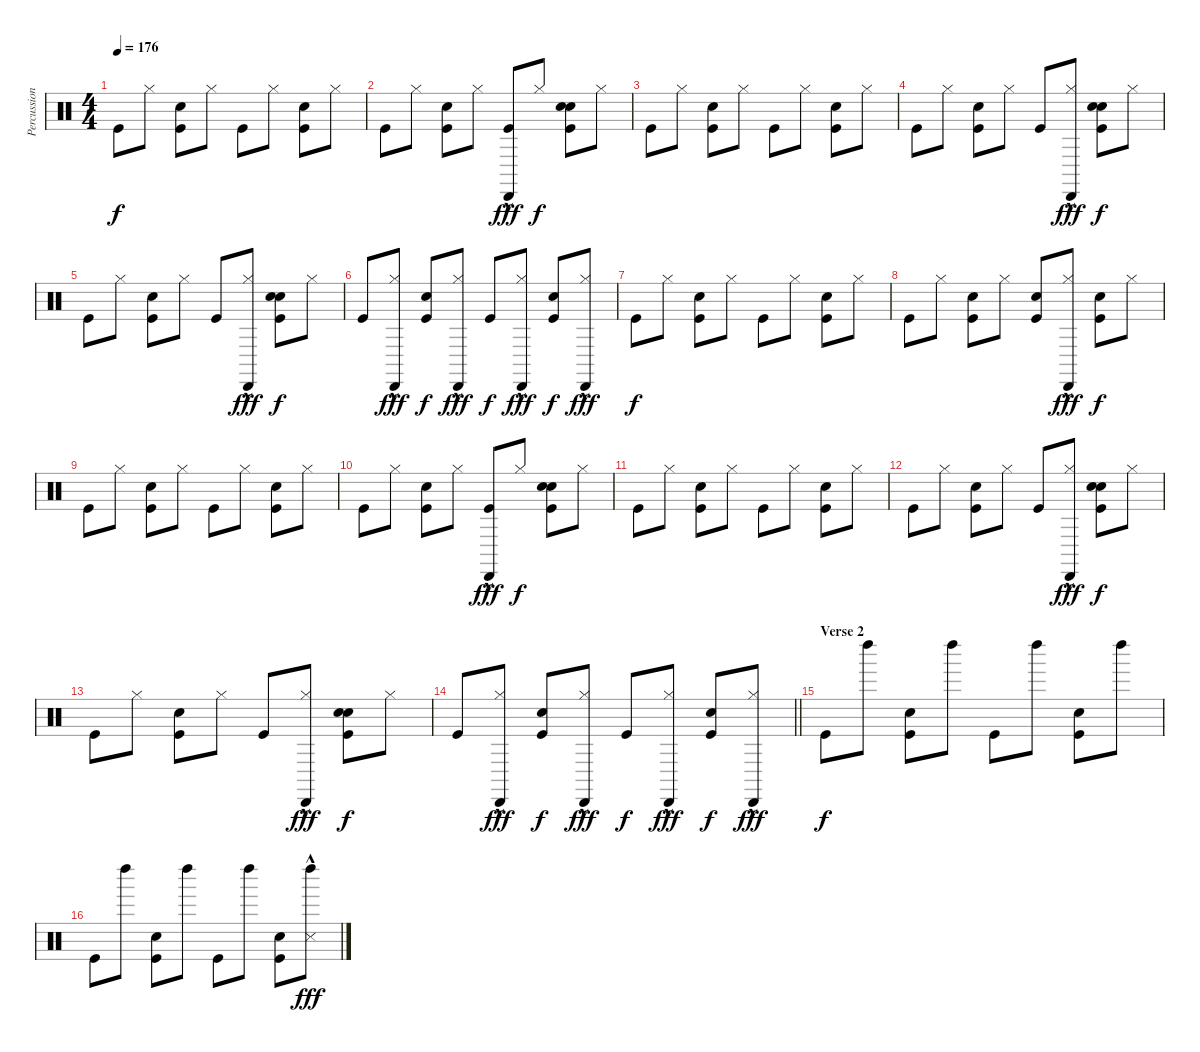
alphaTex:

\track ("Percussion" "Percussion") {instrument percussion}
\staff {score}
\articulation defaults
\ts (4 4)
\tempo 176
\clef neutral
\ks c "Kick (hit)".8{dy f} "Hi-Hat (closed)".8
("Kick (hit)" "Snare (hit) 2").8 "Hi-Hat (closed)".8 "Kick (hit)".8 "Hi-Hat (closed)".8 ("Kick (hit)" "Snare (hit) 2").8 "Hi-Hat (closed)".8 |
"Kick (hit)".8 "Hi-Hat (closed)".8 ("Kick (hit)" "Snare (hit) 2").8 "Hi-Hat (closed)".8 ("Kick (hit)" "Cabasa (hit)"{hac}).8{dy fff} "Hi-Hat (closed)".8{dy f} ("Kick (hit)" "Snare (hit) 2" "Hand Clap (hit)").8 "Hi-Hat (closed)".8 |
"Kick (hit)".8 "Hi-Hat (closed)".8 ("Kick (hit)" "Snare (hit) 2").8 "Hi-Hat (closed)".8 "Kick (hit)".8 "Hi-Hat (closed)".8 ("Kick (hit)" "Snare (hit) 2").8 "Hi-Hat (closed)".8 |
"Kick (hit)".8 "Hi-Hat (closed)".8 ("Kick (hit)" "Snare (hit) 2").8 "Hi-Hat (closed)".8 "Kick (hit)".8 ("Hi-Hat (closed)" "Cabasa (hit)"{hac}).8{dy fff} ("Kick (hit)" "Snare (hit) 2" "Hand Clap (hit)").8{dy f} "Hi-Hat (closed)".8 |
"Kick (hit)".8 "Hi-Hat (closed)".8 ("Kick (hit)" "Snare (hit) 2").8 "Hi-Hat (closed)".8 "Kick (hit)".8 ("Hi-Hat (closed)" "Cabasa (hit)"{hac}).8{dy fff} ("Kick (hit)" "Snare (hit) 2" "Hand Clap (hit)").8{dy f} "Hi-Hat (closed)".8 |
"Kick (hit)".8 ("Hi-Hat (closed)" "Cabasa (hit)"{hac}).8{dy fff} ("Kick (hit)" "Snare (hit) 2").8{dy f} ("Hi-Hat (closed)" "Cabasa (hit)"{hac}).8{dy fff} "Kick (hit)".8{dy f} ("Hi-Hat (closed)" "Cabasa (hit)"{hac}).8{dy fff} ("Kick (hit)" "Snare (hit) 2").8{dy f} ("Hi-Hat (closed)" "Cabasa (hit)"{hac}).8{dy fff} |
"Kick (hit)".8{dy f} "Hi-Hat (closed)".8 ("Kick (hit)" "Snare (hit) 2").8 "Hi-Hat (closed)".8 "Kick (hit)".8 "Hi-Hat (closed)".8 ("Kick (hit)" "Snare (hit) 2").8 "Hi-Hat (closed)".8 |
"Kick (hit)".8 "Hi-Hat (closed)".8 ("Kick (hit)" "Snare (hit) 2").8 "Hi-Hat (closed)".8 ("Kick (hit)" "Hand Clap (hit)").8 ("Hi-Hat (closed)" "Cabasa (hit)"{hac}).8{dy fff} ("Kick (hit)" "Snare (hit) 2").8{dy f} "Hi-Hat (closed)".8 |
"Kick (hit)".8 "Hi-Hat (closed)".8 ("Kick (hit)" "Snare (hit) 2").8 "Hi-Hat (closed)".8 "Kick (hit)".8 "Hi-Hat (closed)".8 ("Kick (hit)" "Snare (hit) 2").8 "Hi-Hat (closed)".8 |
"Kick (hit)".8 "Hi-Hat (closed)".8 ("Kick (hit)" "Snare (hit) 2").8 "Hi-Hat (closed)".8 ("Kick (hit)" "Cabasa (hit)"{hac}).8{dy fff} "Hi-Hat (closed)".8{dy f} ("Kick (hit)" "Snare (hit) 2" "Hand Clap (hit)").8 "Hi-Hat (closed)".8 |
"Kick (hit)".8 "Hi-Hat (closed)".8 ("Kick (hit)" "Snare (hit) 2").8 "Hi-Hat (closed)".8 "Kick (hit)".8 "Hi-Hat (closed)".8 ("Kick (hit)" "Snare (hit) 2").8 "Hi-Hat (closed)".8 |
"Kick (hit)".8 "Hi-Hat (closed)".8 ("Kick (hit)" "Snare (hit) 2").8 "Hi-Hat (closed)".8 "Kick (hit)".8 ("Hi-Hat (closed)" "Cabasa (hit)"{hac}).8{dy fff} ("Kick (hit)" "Snare (hit) 2" "Hand Clap (hit)").8{dy f} "Hi-Hat (closed)".8 |
"Kick (hit)".8 "Hi-Hat (closed)".8 ("Kick (hit)" "Snare (hit) 2").8 "Hi-Hat (closed)".8 "Kick (hit)".8 ("Hi-Hat (closed)" "Cabasa (hit)"{hac}).8{dy fff} ("Kick (hit)" "Snare (hit) 2" "Hand Clap (hit)").8{dy f} "Hi-Hat (closed)".8 |
\barLineRight lightlight "Kick (hit)".8
("Hi-Hat (closed)" "Cabasa (hit)"{hac}).8{dy fff} ("Kick (hit)" "Snare (hit) 2").8{dy f} ("Hi-Hat (closed)" "Cabasa (hit)"{hac}).8{dy fff} "Kick (hit)".8{dy f} ("Hi-Hat (closed)" "Cabasa (hit)"{hac}).8{dy fff} ("Kick (hit)" "Snare (hit) 2").8{dy f} ("Hi-Hat (closed)" "Cabasa (hit)"{hac}).8{dy fff} |
\section ("" "Verse 2")
"Kick (hit)".8{dy f} "Left Maraca (hit)".8 ("Kick (hit)" "Hand Clap (hit)").8 "Left Maraca (hit)".8 "Kick (hit)".8 "Left Maraca (hit)".8 ("Kick (hit)" "Hand Clap (hit)").8 "Left Maraca (hit)".8 |
"Kick (hit)".8 "Left Maraca (hit)".8 ("Kick (hit)" "Hand Clap (hit)").8 "Left Maraca (hit)".8 "Kick (hit)".8 "Left Maraca (hit)".8 ("Kick (hit)" "Hand Clap (hit)").8 ("Left Maraca (hit)" "Metronome (hit)"{hac}).8{dy fff}
